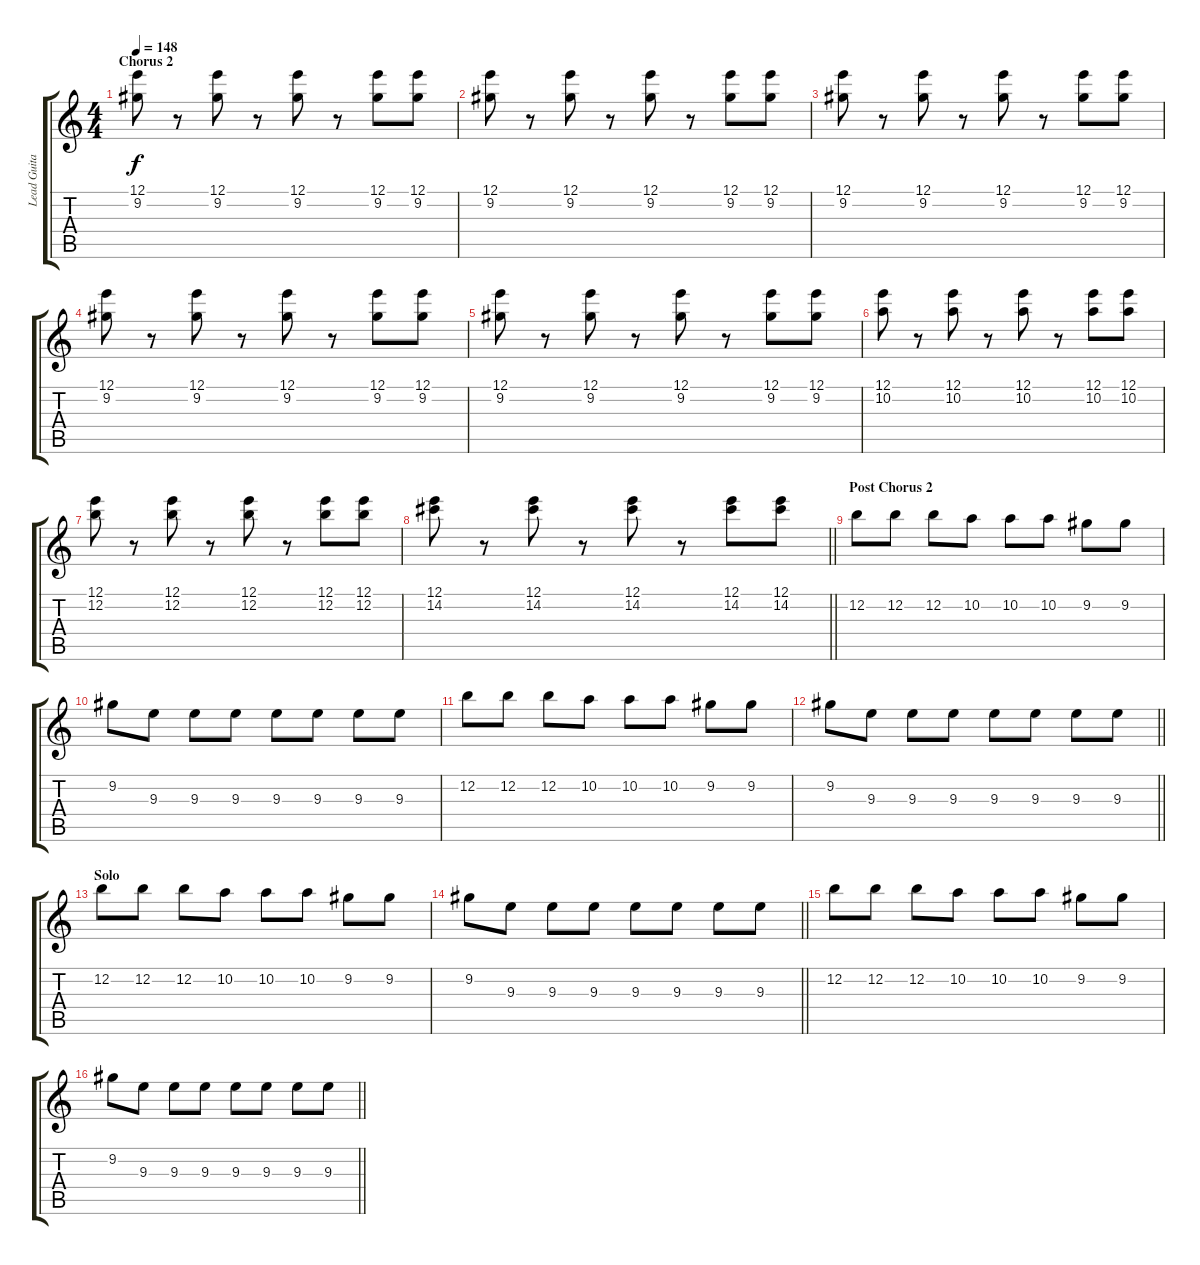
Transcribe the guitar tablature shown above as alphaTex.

\track ("Lead Guitar (Chris Urbanowicz)" "Lead Guita") {instrument overdrivenguitar}
\staff {score tabs}
\tuning (E4 B3 G3 D3 A2 E2) {hide}
\ts (4 4)
\section ("" "Chorus 2")
\tempo 148
\clef g2
\ks c
(12.1 9.2).8{dy f} r.8 (12.1 9.2).8 r.8 (12.1 9.2).8 r.8 (12.1 9.2).8 (12.1 9.2).8 |
(12.1 9.2).8 r.8 (12.1 9.2).8 r.8 (12.1 9.2).8 r.8 (12.1 9.2).8 (12.1 9.2).8 |
(12.1 9.2).8 r.8 (12.1 9.2).8 r.8 (12.1 9.2).8 r.8 (12.1 9.2).8 (12.1 9.2).8 |
(12.1 9.2).8 r.8 (12.1 9.2).8 r.8 (12.1 9.2).8 r.8 (12.1 9.2).8 (12.1 9.2).8 |
(12.1 9.2).8 r.8 (12.1 9.2).8 r.8 (12.1 9.2).8 r.8 (12.1 9.2).8 (12.1 9.2).8 |
(12.1 10.2).8 r.8 (12.1 10.2).8 r.8 (12.1 10.2).8 r.8 (12.1 10.2).8 (12.1 10.2).8 |
(12.1 12.2).8 r.8 (12.1 12.2).8 r.8 (12.1 12.2).8 r.8 (12.1 12.2).8 (12.1 12.2).8 |
\barLineRight lightlight
(12.1 14.2).8 r.8 (12.1 14.2).8 r.8 (12.1 14.2).8 r.8 (12.1 14.2).8 (12.1 14.2).8 |
\section ("" "Post Chorus 2")
12.2.8 12.2.8 12.2.8 10.2.8 10.2.8 10.2.8 9.2.8 9.2.8 |
9.2.8 9.3.8 9.3.8 9.3.8 9.3.8 9.3.8 9.3.8 9.3.8 |
12.2.8 12.2.8 12.2.8 10.2.8 10.2.8 10.2.8 9.2.8 9.2.8 |
\barLineRight lightlight
9.2.8 9.3.8 9.3.8 9.3.8 9.3.8 9.3.8 9.3.8 9.3.8 |
\section ("" "Solo")
12.2.8 12.2.8 12.2.8 10.2.8 10.2.8 10.2.8 9.2.8 9.2.8 |
\barLineRight lightlight
9.2.8 9.3.8 9.3.8 9.3.8 9.3.8 9.3.8 9.3.8 9.3.8 |
12.2.8 12.2.8 12.2.8 10.2.8 10.2.8 10.2.8 9.2.8 9.2.8 |
\barLineRight lightlight
9.2.8 9.3.8 9.3.8 9.3.8 9.3.8 9.3.8 9.3.8 9.3.8
